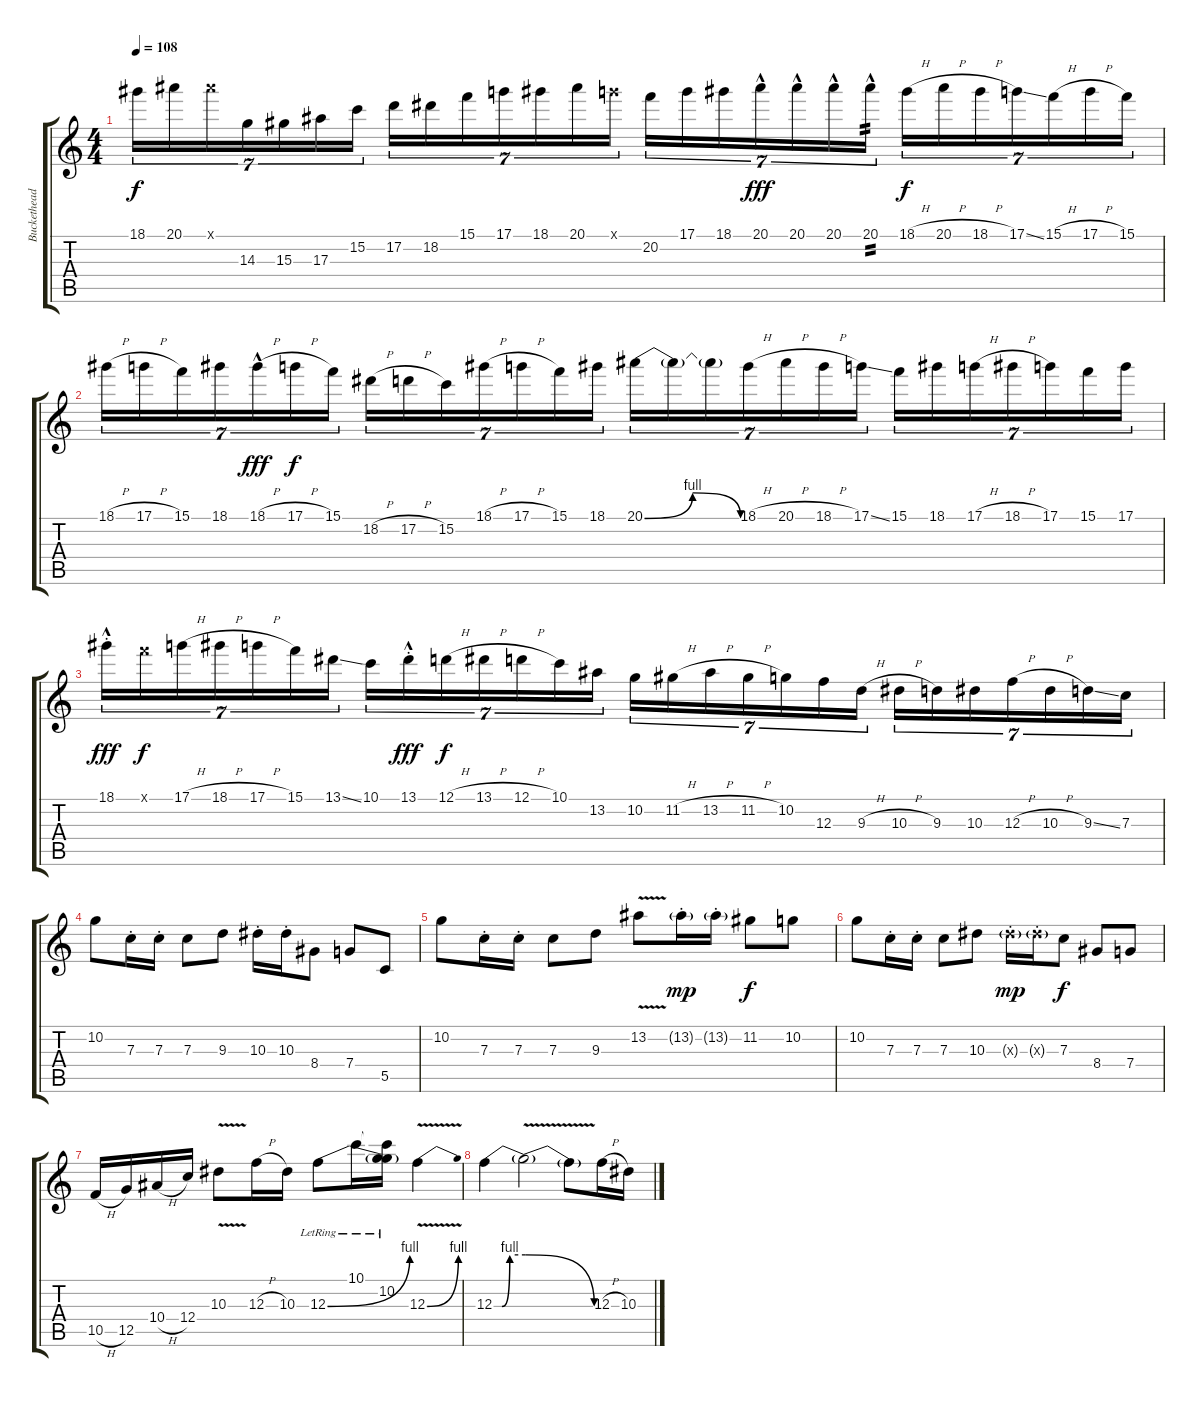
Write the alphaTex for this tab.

\track ("Buckethead" "Buckethead") {instrument distortionguitar}
\staff {score tabs}
\tuning (D4 A3 F3 C3 G2 D2) {hide}
\ts (4 4)
\tempo 108
\clef g2
\ks c
18.1.16{tu (7 4) dy f} 20.1.16{tu (7 4)} 20.1{x}.16{tu (7 4)} 14.3.16{tu (7 4)} 15.3.16{tu (7 4)} 17.3.16{tu (7 4)} 15.2.16{tu (7 4)} 17.2.16{tu (7 4)} 18.2.16{tu (7 4)} 15.1.16{tu (7 4)} 17.1.16{tu (7 4)} 18.1.16{tu (7 4)} 20.1.16{tu (7 4)} 17.1{x}.16{tu (7 4)} 20.2.16{tu (7 4)} 17.1.16{tu (7 4)} 18.1.16{tu (7 4)} 20.1{hac}.16{tu (7 4) dy fff} 20.1{hac}.16{tu (7 4)} 20.1{hac}.16{tu (7 4)} 20.1{hac}.16{tu (7 4) tp 2} 18.1{h}.16{tu (7 4) dy f} 20.1{h}.16{tu (7 4)} 18.1{h}.16{tu (7 4)} 17.1{ss}.16{tu (7 4)} 15.1{h}.16{tu (7 4)} 17.1{h}.16{tu (7 4)} 15.1.16{tu (7 4)} |
18.1{h}.16{tu (7 4)} 17.1{h}.16{tu (7 4)} 15.1.16{tu (7 4)} 18.1.16{tu (7 4)} 18.1{h hac}.16{tu (7 4) dy fff} 17.1{h}.16{tu (7 4) dy f} 15.1.16{tu (7 4)} 18.2{h}.16{tu (7 4)} 17.2{h}.16{tu (7 4)} 15.2.16{tu (7 4)} 18.1{h}.16{tu (7 4)} 17.1{h}.16{tu (7 4)} 15.1.16{tu (7 4)} 18.1.16{tu (7 4)} 20.1{be (bendrelease 0 0 15 4 45 4 60 0)}.16{tu (7 4)} 20.1{t}.16{tu (7 4)} 20.1{t}.16{tu (7 4)} 18.1{h}.16{tu (7 4)} 20.1{h}.16{tu (7 4)} 18.1{h}.16{tu (7 4)} 17.1{ss}.16{tu (7 4)} 15.1.16{tu (7 4)} 18.1.16{tu (7 4)} 17.1{h}.16{tu (7 4)} 18.1{h}.16{tu (7 4)} 17.1.16{tu (7 4)} 15.1.16{tu (7 4)} 17.1.16{tu (7 4)} |
18.1{hac st}.16{tu (7 4) dy fff} 15.1{x}.16{tu (7 4) dy f} 17.1{h}.16{tu (7 4)} 18.1{h}.16{tu (7 4)} 17.1{h}.16{tu (7 4)} 15.1.16{tu (7 4)} 13.1{ss}.16{tu (7 4)} 10.1.16{tu (7 4)} 13.1{hac st}.16{tu (7 4) dy fff} 12.1{h}.16{tu (7 4) dy f} 13.1{h}.16{tu (7 4)} 12.1{h}.16{tu (7 4)} 10.1.16{tu (7 4)} 13.2.16{tu (7 4)} 10.2.16{tu (7 4)} 11.2{h}.16{tu (7 4)} 13.2{h}.16{tu (7 4)} 11.2{h}.16{tu (7 4)} 10.2.16{tu (7 4)} 12.3.16{tu (7 4)} 9.3{h}.16{tu (7 4)} 10.3{h}.16{tu (7 4)} 9.3.16{tu (7 4)} 10.3.16{tu (7 4)} 12.3{h}.16{tu (7 4)} 10.3{h}.16{tu (7 4)} 9.3{ss}.16{tu (7 4)} 7.3.16{tu (7 4)} |
10.2.8 7.3{st}.16 7.3{st}.16 7.3.8 9.3.8 10.3{st}.16 10.3{st}.16 8.4.8 7.4.8 5.5.8 |
10.2.8 7.3{st}.16 7.3{st}.16 7.3.8 9.3.8 13.2{v}.8 13.2{g st}.16{dy mp} 13.2{g st}.16 11.2.8{dy f} 10.2.8 |
10.2.8 7.3{st}.16 7.3{st}.16 7.3.8 10.3.8 10.3{g st x}.16{dy mp} 10.3{g st x}.16 7.3.8{dy f} 8.4.8 7.4.8 |
10.5{h}.16 12.5.16 10.4{h}.16 12.4.16 10.3{v}.8 12.3{h}.16 10.3.16 12.3{be (bend 0 0 60 4) lr}.8 10.1{lr}.16 (10.1{t} 10.2{lr} 12.3{t}).16 12.3{be (bend 0 0 60 4) v}.4 |
12.3{be (custom 0 0 15 0 30 4 60 4)}.4 12.3{be (release 0 4 60 0) v t}.2 12.3{t}.8 12.3{h}.16 10.3.16
